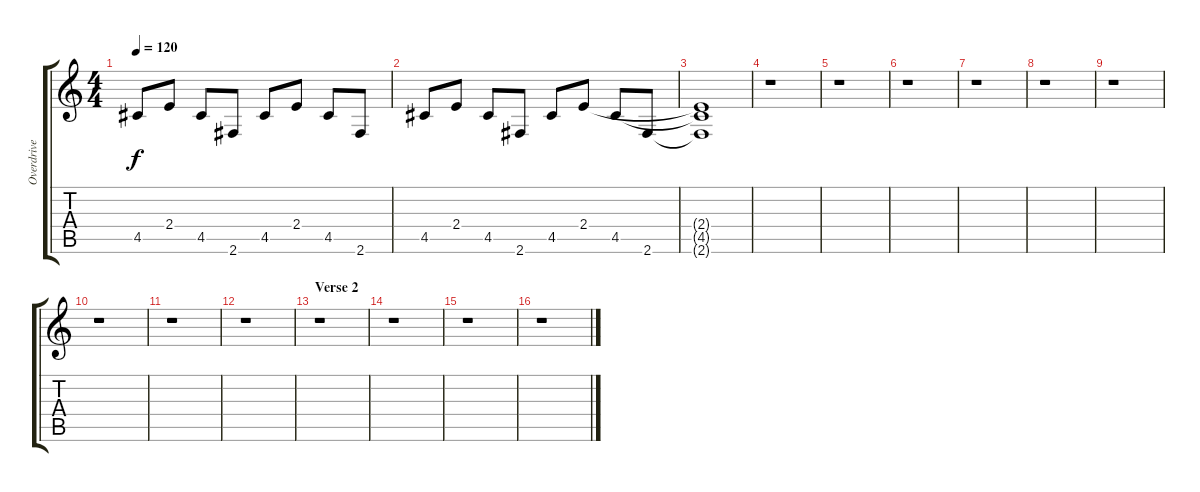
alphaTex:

\track ("Overdrive" "Overdrive") {instrument overdrivenguitar}
\staff {score tabs}
\tuning (E4 B3 G3 D3 A2 E2) {hide}
\ts (4 4)
\tempo 120
\clef g2
\ks c
4.5.8{dy f} 2.4.8 4.5.8 2.6.8 4.5.8 2.4.8 4.5.8 2.6.8 |
4.5.8 2.4.8 4.5.8 2.6.8 4.5.8 2.4.8 4.5.8 2.6.8 |
(2.4{t} 4.5{t} 2.6{t}).1 |
r.1 |
r.1 |
r.1 |
r.1 |
r.1 |
r.1 |
r.1 |
r.1 |
r.1 |
\section ("" "Verse 2")
r.1 |
r.1 |
r.1 |
r.1
